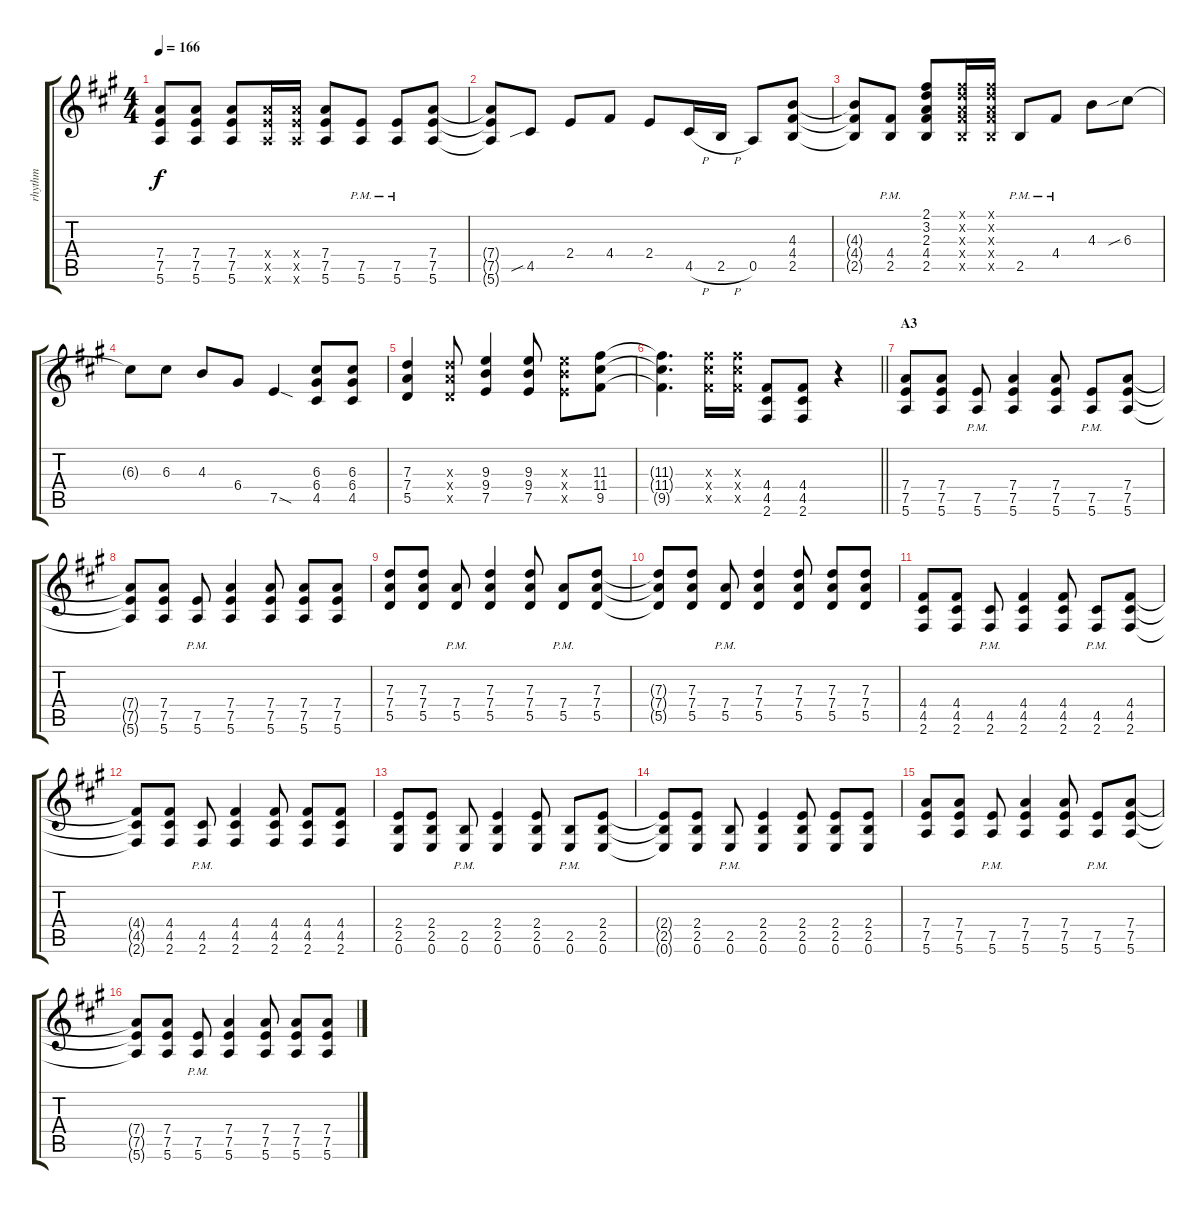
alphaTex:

\track ("rhythm" "rhythm") {instrument distortionguitar}
\staff {score tabs}
\tuning (E4 B3 G3 D3 A2 E2) {hide}
\ts (4 4)
\tempo 166
\clef g2
\ks a
(7.4{t} 7.5{t} 5.6{t}).8{dy f} (7.4 7.5 5.6).8 (7.4 7.5 5.6).8 (7.4{x} 7.5{x} 5.6{x}).16 (7.4{x} 7.5{x} 5.6{x}).16 (7.4 7.5 5.6).8 (7.5{pm} 5.6{pm}).8 (7.5{pm} 5.6{pm}).8 (7.4 7.5 5.6).8 |
(7.4{t} 7.5{t} 5.6{t}).8 4.5{sib}.8 2.4.8 4.4.8 2.4.8 4.5{h}.16 2.5{h}.16 0.5.8 (4.3 4.4 2.5).8 |
(4.3{t} 4.4{t} 2.5{t}).8 (4.4{pm} 2.5{pm}).8 (2.1 3.2 2.3 4.4 2.5).8 (2.1{x} 3.2{x} 2.3{x} 4.4{x} 2.5{x}).16 (2.1{x} 3.2{x} 2.3{x} 4.4{x} 2.5{x}).16 2.5{pm}.8 4.4{pm}.8 4.3.8 6.3{sib}.8 |
6.3{t}.8 6.3.8 4.3.8 6.4.8 7.5{sod}.4 (6.3 6.4 4.5).8 (6.3 6.4 4.5).8 |
(7.3 7.4 5.5).4 (7.3{x} 7.4{x} 5.5{x}).8 (9.3 9.4 7.5).4 (9.3 9.4 7.5).8 (9.3{x} 9.4{x} 7.5{x}).8 (11.3 11.4 9.5).8 |
\barLineRight lightlight
(11.3{t} 11.4{t} 9.5{t}).4{d} (11.3{x} 11.4{x} 9.5{x}).16 (11.3{x} 11.4{x} 9.5{x}).16 (4.4 4.5 2.6).8 (4.4 4.5 2.6).8 r.4 |
\section ("" "A3")
(7.4 7.5 5.6).8 (7.4 7.5 5.6).8 (7.5{pm} 5.6{pm}).8 (7.4 7.5 5.6).4 (7.4 7.5 5.6).8 (7.5{pm} 5.6{pm}).8 (7.4 7.5 5.6).8 |
(7.4{t} 7.5{t} 5.6{t}).8 (7.4 7.5 5.6).8 (7.5{pm} 5.6{pm}).8 (7.4 7.5 5.6).4 (7.4 7.5 5.6).8 (7.4 7.5 5.6).8 (7.4 7.5 5.6).8 |
(7.3 7.4 5.5).8 (7.3 7.4 5.5).8 (7.4{pm} 5.5{pm}).8 (7.3 7.4 5.5).4 (7.3 7.4 5.5).8 (7.4{pm} 5.5{pm}).8 (7.3 7.4 5.5).8 |
(7.3{t} 7.4{t} 5.5{t}).8 (7.3 7.4 5.5).8 (7.4{pm} 5.5{pm}).8 (7.3 7.4 5.5).4 (7.3 7.4 5.5).8 (7.3 7.4 5.5).8 (7.3 7.4 5.5).8 |
(4.4 4.5 2.6).8 (4.4 4.5 2.6).8 (4.5{pm} 2.6{pm}).8 (4.4 4.5 2.6).4 (4.4 4.5 2.6).8 (4.5{pm} 2.6{pm}).8 (4.4 4.5 2.6).8 |
(4.4{t} 4.5{t} 2.6{t}).8 (4.4 4.5 2.6).8 (4.5{pm} 2.6{pm}).8 (4.4 4.5 2.6).4 (4.4 4.5 2.6).8 (4.4 4.5 2.6).8 (4.4 4.5 2.6).8 |
(2.4 2.5 0.6).8 (2.4 2.5 0.6).8 (2.5{pm} 0.6{pm}).8 (2.4 2.5 0.6).4 (2.4 2.5 0.6).8 (2.5{pm} 0.6{pm}).8 (2.4 2.5 0.6).8 |
(2.4{t} 2.5{t} 0.6{t}).8 (2.4 2.5 0.6).8 (2.5{pm} 0.6{pm}).8 (2.4 2.5 0.6).4 (2.4 2.5 0.6).8 (2.4 2.5 0.6).8 (2.4 2.5 0.6).8 |
(7.4 7.5 5.6).8 (7.4 7.5 5.6).8 (7.5{pm} 5.6{pm}).8 (7.4 7.5 5.6).4 (7.4 7.5 5.6).8 (7.5{pm} 5.6{pm}).8 (7.4 7.5 5.6).8 |
(7.4{t} 7.5{t} 5.6{t}).8 (7.4 7.5 5.6).8 (7.5{pm} 5.6{pm}).8 (7.4 7.5 5.6).4 (7.4 7.5 5.6).8 (7.4 7.5 5.6).8 (7.4 7.5 5.6).8
